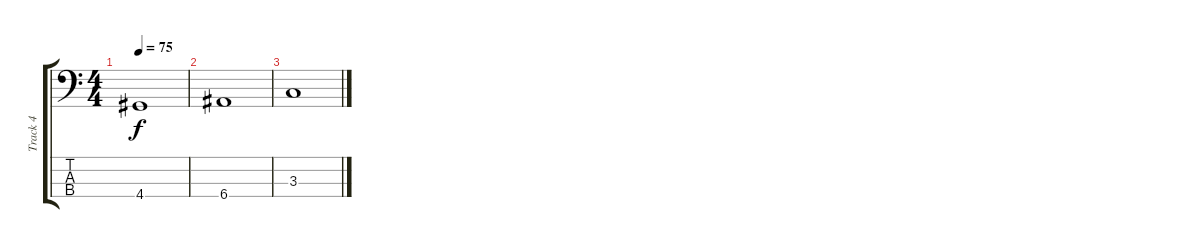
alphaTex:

\track ("Track 4" "Track 4") {instrument electricbassfinger}
\staff {score tabs}
\tuning (G2 D2 A1 E1) {hide}
\ts (4 4)
\tempo 75
\clef f4
\ks c
4.4.1{dy f} |
6.4.1 |
3.3.1
